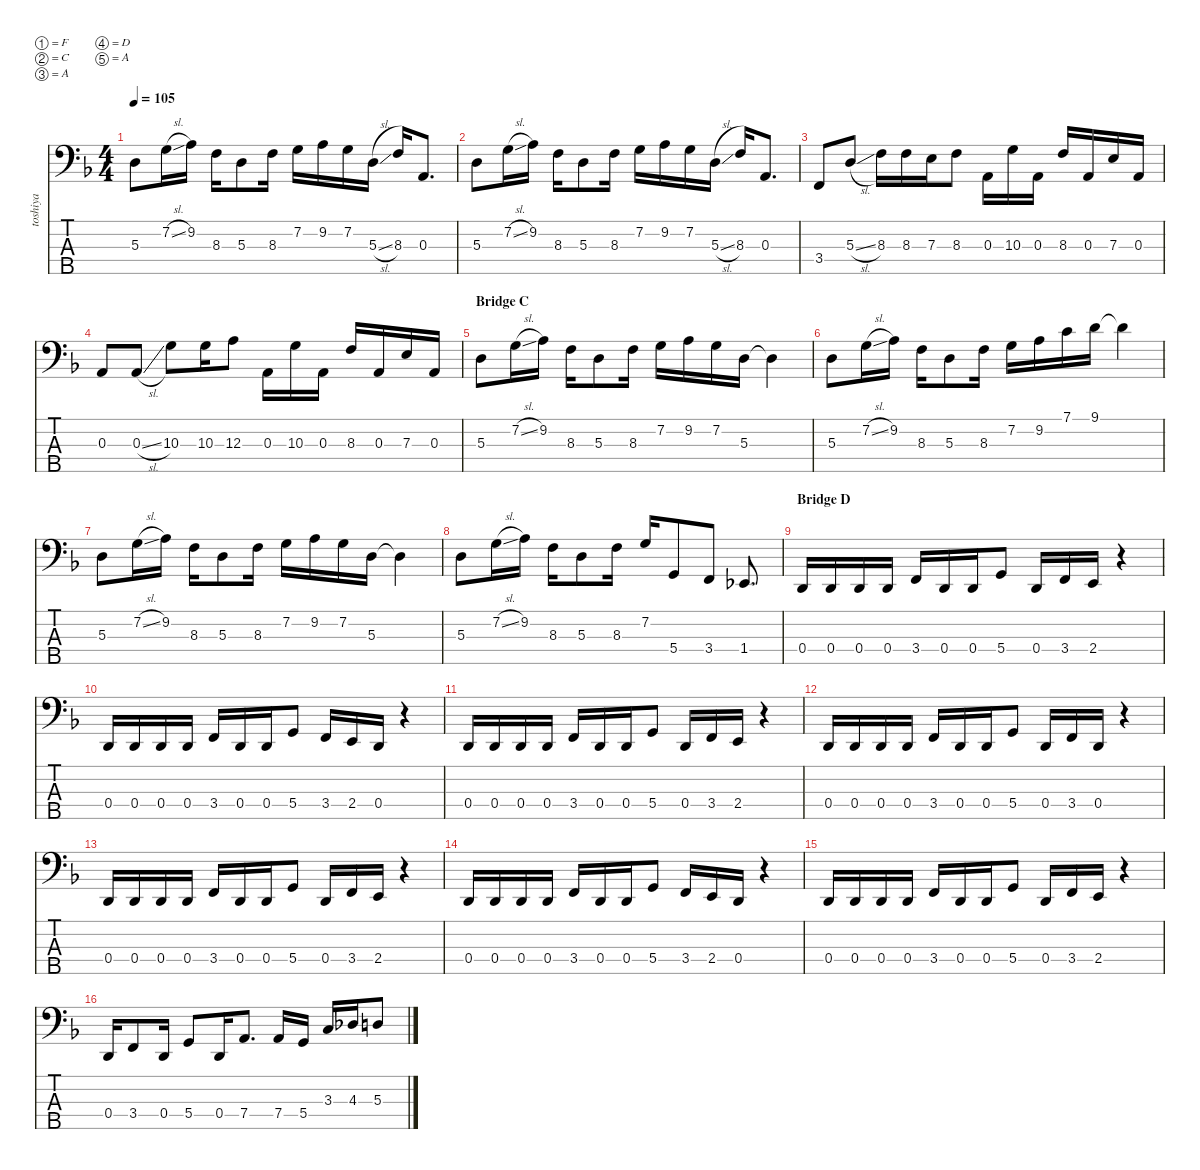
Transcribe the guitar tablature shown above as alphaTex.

\defaultSystemsLayout 4
\hideDynamics
\bracketExtendMode nobrackets
\otherSystemsTrackNameOrientation horizontal
\track ("Toshiya" "toshiya") {defaultSystemsLayout 4 instrument electricbasspick}
\staff {score tabs}
\tuning (F2 C2 A1 D1 A0)
\ts (4 4)
\tempo 105
\clef f4
\ks dminor
5.3{acc forcenatural}.8{dy mf beam Down} 7.2{sl acc forcenatural}.16{beam Down} 9.2{acc forcenatural}.16{beam Down} 8.3{acc forcenatural}.16{beam Down} 5.3{acc forcenatural}.8{beam Down} 8.3{acc forcenatural}.16{beam Down} 7.2{acc forcenatural}.16{beam Down} 9.2{acc forcenatural}.16{beam Down} 7.2{acc forcenatural}.16{beam Down} 5.3{sl acc forcenatural}.16{beam Down} 8.3{acc forcenatural}.16{beam Up} 0.3{acc forcenatural}.8{d beam Up} |
5.3{acc forcenatural}.8{beam Down} 7.2{sl acc forcenatural}.16{beam Down} 9.2{acc forcenatural}.16{beam Down} 8.3{acc forcenatural}.16{beam Down} 5.3{acc forcenatural}.8{beam Down} 8.3{acc forcenatural}.16{beam Down} 7.2{acc forcenatural}.16{beam Down} 9.2{acc forcenatural}.16{beam Down} 7.2{acc forcenatural}.16{beam Down} 5.3{sl acc forcenatural}.16{beam Down} 8.3{acc forcenatural}.16{beam Up} 0.3{acc forcenatural}.8{d beam Up} |
\scale
1.135 3.4{acc forcenatural}.8{beam Up} 5.3{sl acc forcenatural}.8{beam Up} 8.3{acc forcenatural}.16{beam Down} 8.3{acc forcenatural}.16{beam Down} 7.3{acc forcenatural}.16{beam Down} 8.3{acc forcenatural}.8{beam Down} 0.3{acc forcenatural}.16{beam Down} 10.3{acc forcenatural}.16{beam Down} 0.3{acc forcenatural}.16{beam Down} 8.3{acc forcenatural}.16{beam Up} 0.3{acc forcenatural}.16{beam Up} 7.3{acc forcenatural}.16{beam Up} 0.3{acc forcenatural}.16{beam Up} |
\scale
0.966789 0.3{acc forcenatural}.8{beam Up} 0.3{sl acc forcenatural}.8{beam Up} 10.3{acc forcenatural}.8{beam Down} 10.3{acc forcenatural}.16{beam Down} 12.3{acc forcenatural}.8{beam Down} 0.3{acc forcenatural}.16{beam Down} 10.3{acc forcenatural}.16{beam Down} 0.3{acc forcenatural}.16{beam Down} 8.3{acc forcenatural}.16{beam Up} 0.3{acc forcenatural}.16{beam Up} 7.3{acc forcenatural}.16{beam Up} 0.3{acc forcenatural}.16{beam Up} |
\section ("" "Bridge C")
\scale
0.949105 5.3{acc forcenatural}.8{beam Down} 7.2{sl acc forcenatural}.16{beam Down} 9.2{acc forcenatural}.16{beam Down} 8.3{acc forcenatural}.16{beam Down} 5.3{acc forcenatural}.8{beam Down} 8.3{acc forcenatural}.16{beam Down} 7.2{acc forcenatural}.16{beam Down} 9.2{acc forcenatural}.16{beam Down} 7.2{acc forcenatural}.16{beam Down} 5.3{acc forcenatural}.16{beam Down} 5.3{t acc forcenatural}.4{beam Down} |
\scale
0.949105 5.3{acc forcenatural}.8{beam Down} 7.2{sl acc forcenatural}.16{beam Down} 9.2{acc forcenatural}.16{beam Down} 8.3{acc forcenatural}.16{beam Down} 5.3{acc forcenatural}.8{beam Down} 8.3{acc forcenatural}.16{beam Down} 7.2{acc forcenatural}.16{beam Down} 9.2{acc forcenatural}.16{beam Down} 7.1{acc forcenatural}.16{beam Down} 9.1{acc forcenatural}.16{beam Down} 9.1{t acc forcenatural}.4{beam Down} |
\scale
1.135 5.3{acc forcenatural}.8{beam Down} 7.2{sl acc forcenatural}.16{beam Down} 9.2{acc forcenatural}.16{beam Down} 8.3{acc forcenatural}.16{beam Down} 5.3{acc forcenatural}.8{beam Down} 8.3{acc forcenatural}.16{beam Down} 7.2{acc forcenatural}.16{beam Down} 9.2{acc forcenatural}.16{beam Down} 7.2{acc forcenatural}.16{beam Down} 5.3{acc forcenatural}.16{beam Down} 5.3{t acc forcenatural}.4{beam Down} |
\scale
0.966789 5.3{acc forcenatural}.8{beam Down} 7.2{sl acc forcenatural}.16{beam Down} 9.2{acc forcenatural}.16{beam Down} 8.3{acc forcenatural}.16{beam Down} 5.3{acc forcenatural}.8{beam Down} 8.3{acc forcenatural}.16{beam Down} 7.2{acc forcenatural}.16{beam Up} 5.4{acc forcenatural}.8{beam Up} 3.4{acc forcenatural}.8{beam Up} 1.4{acc b}.8{d beam Up} |
\section ("" "Bridge D")
\scale
0.949105 0.4{acc forcenatural}.16{dy fff beam Up} 0.4{acc forcenatural}.16{beam Up} 0.4{acc forcenatural}.16{beam Up} 0.4{acc forcenatural}.16{beam Up} 3.4{acc forcenatural}.16{beam Up} 0.4{acc forcenatural}.16{beam Up} 0.4{acc forcenatural}.16{beam Up} 5.4{acc forcenatural}.8{beam Up} 0.4{acc forcenatural}.16{beam Up} 3.4{acc forcenatural}.16{beam Up} 2.4{acc forcenatural}.16{beam Up} r.4{beam Up} |
\scale
0.949105 0.4{acc forcenatural}.16{beam Up} 0.4{acc forcenatural}.16{beam Up} 0.4{acc forcenatural}.16{beam Up} 0.4{acc forcenatural}.16{beam Up} 3.4{acc forcenatural}.16{beam Up} 0.4{acc forcenatural}.16{beam Up} 0.4{acc forcenatural}.16{beam Up} 5.4{acc forcenatural}.8{beam Up} 3.4{acc forcenatural}.16{beam Up} 2.4{acc forcenatural}.16{beam Up} 0.4{acc forcenatural}.16{beam Up} r.4{beam Up} |
\scale
1.13942 0.4{acc forcenatural}.16{beam Up} 0.4{acc forcenatural}.16{beam Up} 0.4{acc forcenatural}.16{beam Up} 0.4{acc forcenatural}.16{beam Up} 3.4{acc forcenatural}.16{beam Up} 0.4{acc forcenatural}.16{beam Up} 0.4{acc forcenatural}.16{beam Up} 5.4{acc forcenatural}.8{beam Up} 0.4{acc forcenatural}.16{beam Up} 3.4{acc forcenatural}.16{beam Up} 2.4{acc forcenatural}.16{beam Up} r.4{beam Up} |
\scale
0.953526 0.4{acc forcenatural}.16{beam Up} 0.4{acc forcenatural}.16{beam Up} 0.4{acc forcenatural}.16{beam Up} 0.4{acc forcenatural}.16{beam Up} 3.4{acc forcenatural}.16{beam Up} 0.4{acc forcenatural}.16{beam Up} 0.4{acc forcenatural}.16{beam Up} 5.4{acc forcenatural}.8{beam Up} 0.4{acc forcenatural}.16{beam Up} 3.4{acc forcenatural}.16{beam Up} 0.4{acc forcenatural}.16{beam Up} r.4{beam Up} |
\scale
0.953526 0.4{acc forcenatural}.16{beam Up} 0.4{acc forcenatural}.16{beam Up} 0.4{acc forcenatural}.16{beam Up} 0.4{acc forcenatural}.16{beam Up} 3.4{acc forcenatural}.16{beam Up} 0.4{acc forcenatural}.16{beam Up} 0.4{acc forcenatural}.16{beam Up} 5.4{acc forcenatural}.8{beam Up} 0.4{acc forcenatural}.16{beam Up} 3.4{acc forcenatural}.16{beam Up} 2.4{acc forcenatural}.16{beam Up} r.4{beam Up} |
\scale
0.953526 0.4{acc forcenatural}.16{beam Up} 0.4{acc forcenatural}.16{beam Up} 0.4{acc forcenatural}.16{beam Up} 0.4{acc forcenatural}.16{beam Up} 3.4{acc forcenatural}.16{beam Up} 0.4{acc forcenatural}.16{beam Up} 0.4{acc forcenatural}.16{beam Up} 5.4{acc forcenatural}.8{beam Up} 3.4{acc forcenatural}.16{beam Up} 2.4{acc forcenatural}.16{beam Up} 0.4{acc forcenatural}.16{beam Up} r.4{beam Up} |
\scale
1.135 0.4{acc forcenatural}.16{beam Up} 0.4{acc forcenatural}.16{beam Up} 0.4{acc forcenatural}.16{beam Up} 0.4{acc forcenatural}.16{beam Up} 3.4{acc forcenatural}.16{beam Up} 0.4{acc forcenatural}.16{beam Up} 0.4{acc forcenatural}.16{beam Up} 5.4{acc forcenatural}.8{beam Up} 0.4{acc forcenatural}.16{beam Up} 3.4{acc forcenatural}.16{beam Up} 2.4{acc forcenatural}.16{beam Up} r.4{beam Up} |
\scale
0.966789 0.4{acc forcenatural}.16{beam Up} 3.4{acc forcenatural}.8{beam Up} 0.4{acc forcenatural}.16{beam Up} 5.4{acc forcenatural}.8{beam Up} 0.4{acc forcenatural}.16{beam Up} 7.4{acc forcenatural}.8{d beam Up} 7.4{acc forcenatural}.16{beam Up} 5.4{acc forcenatural}.16{beam Up} 3.3{acc forcenatural}.16{beam Up} 4.3{acc b}.16{beam Up} 5.3{acc forcenatural}.8{beam Up}
